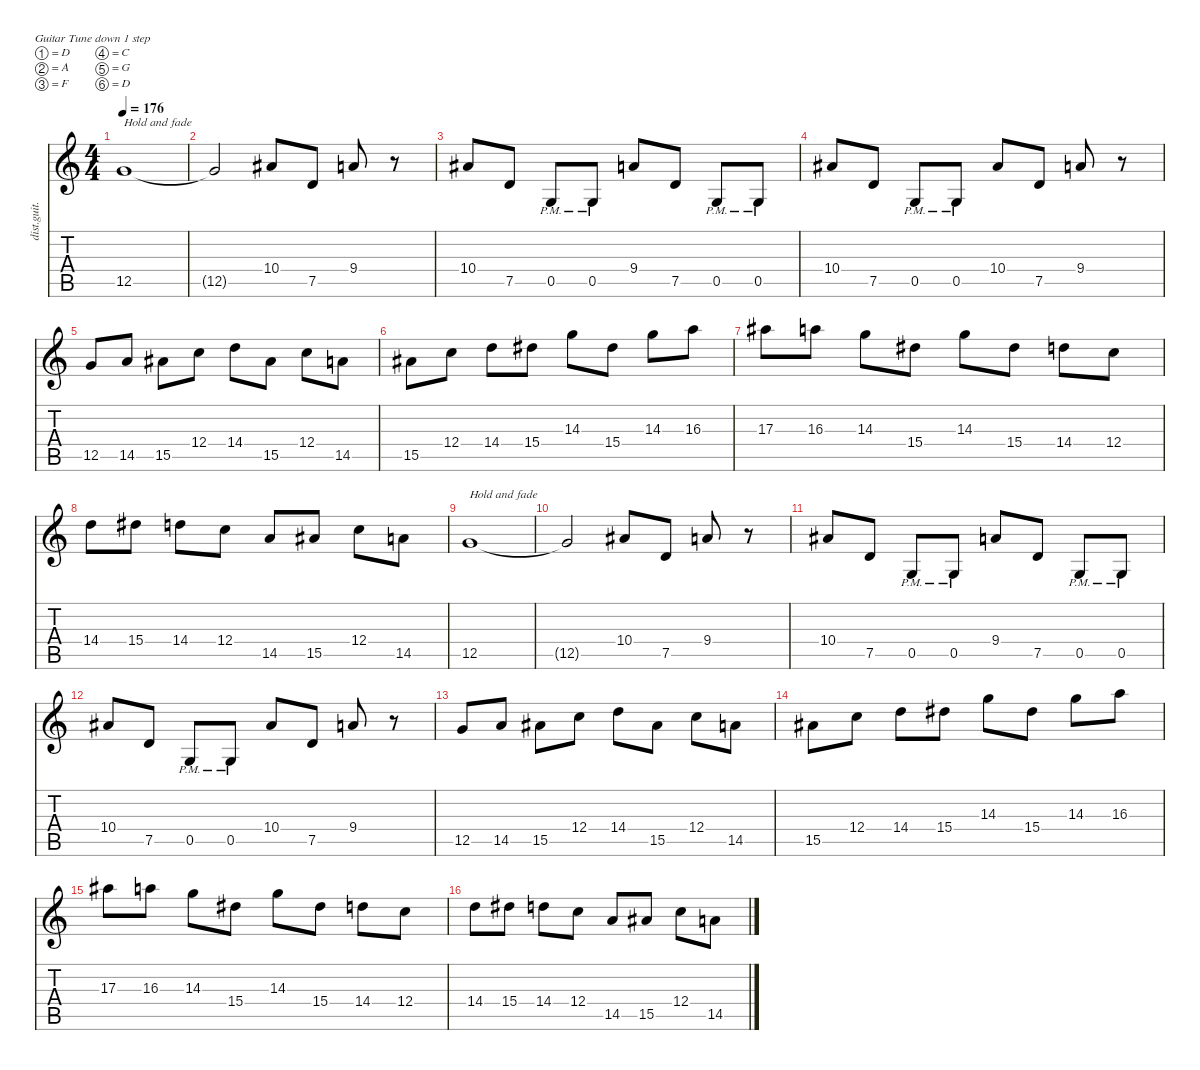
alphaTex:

\defaultSystemsLayout 4
\hideDynamics
\bracketExtendMode nobrackets
\track ("Chuck Schuldiner " "dist.guit.") {instrument distortionguitar}
\staff {score tabs}
\tuning (D4 A3 F3 C3 G2 D2)
\ts (4 4)
\tempo 176
\clef g2
\ks c
12.5.1{txt "Hold and fade" dy f beam Up} |
12.5{t}.2{beam Up} 10.4{acc #}.8{beam Up} 7.5.8{beam Up} 9.4.8{beam Up} r.8{beam Down} |
10.4{acc #}.8{beam Up} 7.5.8{beam Up} 0.5{pm}.8{beam Up} 0.5{pm}.8{beam Up} 9.4.8{beam Up} 7.5.8{beam Up} 0.5{pm}.8{beam Up} 0.5{pm}.8{beam Up} |
10.4{acc #}.8{beam Up} 7.5.8{beam Up} 0.5{pm}.8{beam Up} 0.5{pm}.8{beam Up} 10.4{acc #}.8{beam Up} 7.5.8{beam Up} 9.4.8{beam Up} r.8{beam Down} |
12.5.8{beam Up} 14.5.8{beam Up} 15.5{acc #}.8{beam Down} 12.4.8{beam Down} 14.4.8{beam Down} 15.5{acc #}.8{beam Down} 12.4.8{beam Down} 14.5.8{beam Down} |
15.5{acc #}.8{beam Down} 12.4.8{beam Down} 14.4.8{beam Down} 15.4{acc #}.8{beam Down} 14.3.8{beam Down} 15.4{acc #}.8{beam Down} 14.3.8{beam Down} 16.3.8{beam Down} |
17.3{acc #}.8{beam Down} 16.3.8{beam Down} 14.3.8{beam Down} 15.4{acc #}.8{beam Down} 14.3.8{beam Down} 15.4{acc #}.8{beam Down} 14.4.8{beam Down} 12.4.8{beam Down} |
14.4.8{beam Down} 15.4{acc #}.8{beam Down} 14.4.8{beam Down} 12.4.8{beam Down} 14.5.8{beam Up} 15.5{acc #}.8{beam Up} 12.4.8{beam Down} 14.5.8{beam Down} |
12.5.1{txt "Hold and fade" beam Up} |
12.5{t}.2{beam Up} 10.4{acc #}.8{beam Up} 7.5.8{beam Up} 9.4.8{beam Up} r.8{beam Down} |
10.4{acc #}.8{beam Up} 7.5.8{beam Up} 0.5{pm}.8{beam Up} 0.5{pm}.8{beam Up} 9.4.8{beam Up} 7.5.8{beam Up} 0.5{pm}.8{beam Up} 0.5{pm}.8{beam Up} |
10.4{acc #}.8{beam Up} 7.5.8{beam Up} 0.5{pm}.8{beam Up} 0.5{pm}.8{beam Up} 10.4{acc #}.8{beam Up} 7.5.8{beam Up} 9.4.8{beam Up} r.8{beam Down} |
12.5.8{beam Up} 14.5.8{beam Up} 15.5{acc #}.8{beam Down} 12.4.8{beam Down} 14.4.8{beam Down} 15.5{acc #}.8{beam Down} 12.4.8{beam Down} 14.5.8{beam Down} |
15.5{acc #}.8{beam Down} 12.4.8{beam Down} 14.4.8{beam Down} 15.4{acc #}.8{beam Down} 14.3.8{beam Down} 15.4{acc #}.8{beam Down} 14.3.8{beam Down} 16.3.8{beam Down} |
17.3{acc #}.8{beam Down} 16.3.8{beam Down} 14.3.8{beam Down} 15.4{acc #}.8{beam Down} 14.3.8{beam Down} 15.4{acc #}.8{beam Down} 14.4.8{beam Down} 12.4.8{beam Down} |
14.4.8{beam Down} 15.4{acc #}.8{beam Down} 14.4.8{beam Down} 12.4.8{beam Down} 14.5.8{beam Up} 15.5{acc #}.8{beam Up} 12.4.8{beam Down} 14.5.8{beam Down}
